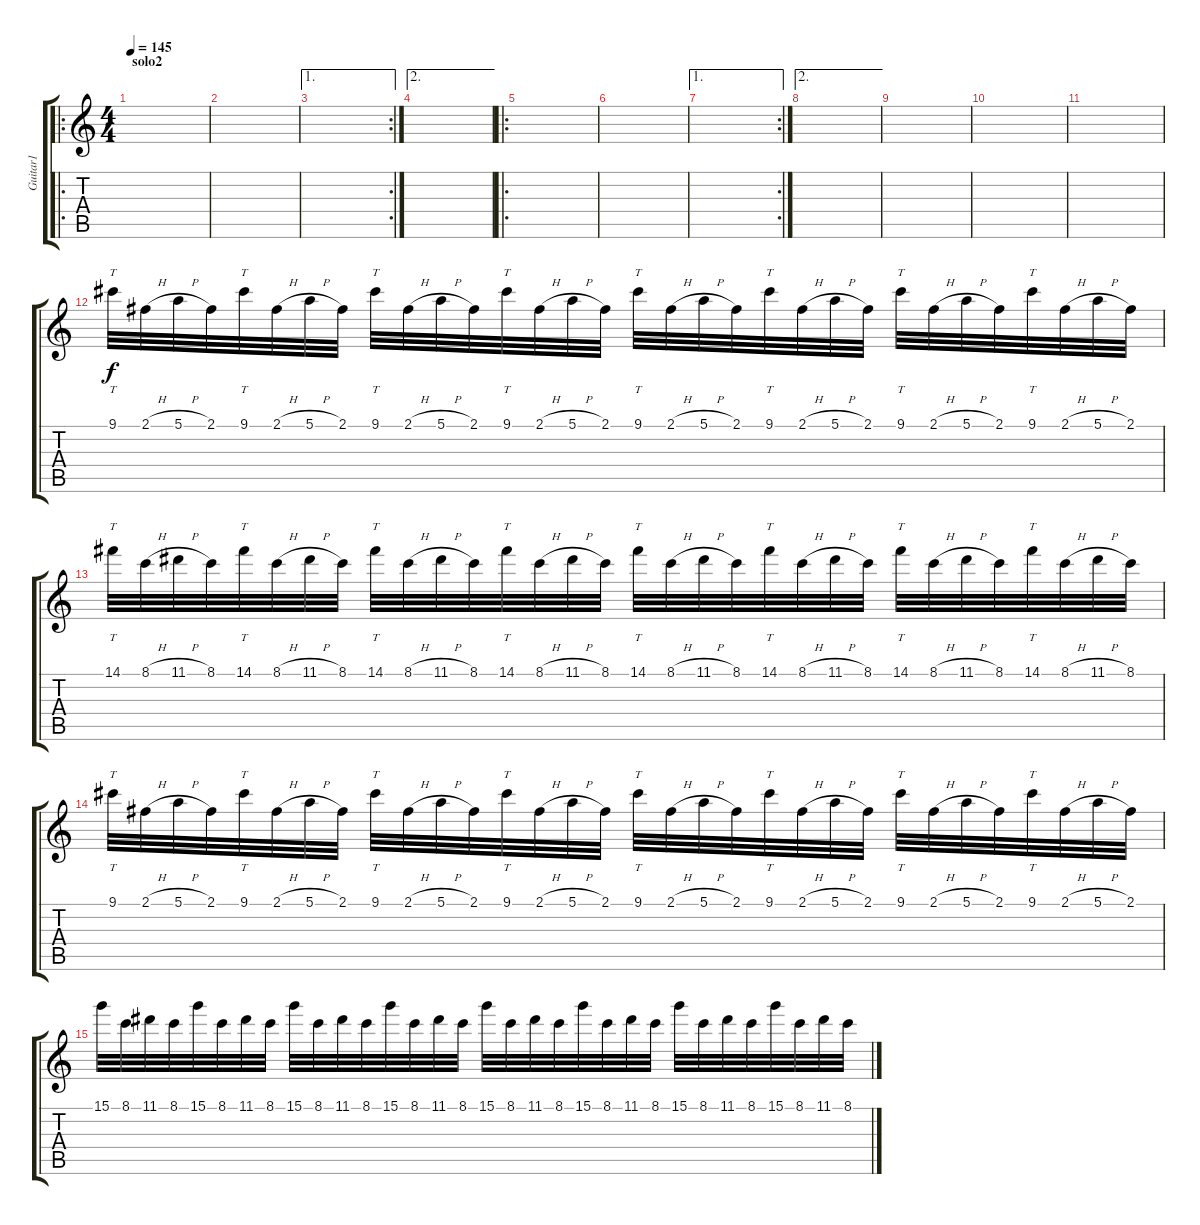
\track ("Guitar1" "Guitar1") {instrument distortionguitar}
\staff {score tabs}
\tuning (E4 B3 G3 D3 A2 E2) {hide}
\ro
\ts (4 4)
\section ("" "solo2")
\tempo 145
\clef g2
\ks c
|
|
\ae 1
\rc 2
|
\ae 2
|
\ro
|
|
\ae 1
\rc 2
|
\ae 2
|
|
|
|
9.1.32{tt} 2.1{h}.32 5.1{h}.32 2.1.32 9.1.32{tt} 2.1{h}.32 5.1{h}.32 2.1.32 9.1.32{tt} 2.1{h}.32 5.1{h}.32 2.1.32 9.1.32{tt} 2.1{h}.32 5.1{h}.32 2.1.32 9.1.32{tt} 2.1{h}.32 5.1{h}.32 2.1.32 9.1.32{tt} 2.1{h}.32 5.1{h}.32 2.1.32 9.1.32{tt} 2.1{h}.32 5.1{h}.32 2.1.32 9.1.32{tt} 2.1{h}.32 5.1{h}.32 2.1.32 |
14.1.32{tt} 8.1{h}.32 11.1{h}.32 8.1.32 14.1.32{tt} 8.1{h}.32 11.1{h}.32 8.1.32 14.1.32{tt} 8.1{h}.32 11.1{h}.32 8.1.32 14.1.32{tt} 8.1{h}.32 11.1{h}.32 8.1.32 14.1.32{tt} 8.1{h}.32 11.1{h}.32 8.1.32 14.1.32{tt} 8.1{h}.32 11.1{h}.32 8.1.32 14.1.32{tt} 8.1{h}.32 11.1{h}.32 8.1.32 14.1.32{tt} 8.1{h}.32 11.1{h}.32 8.1.32 |
9.1.32{tt} 2.1{h}.32 5.1{h}.32 2.1.32 9.1.32{tt} 2.1{h}.32 5.1{h}.32 2.1.32 9.1.32{tt} 2.1{h}.32 5.1{h}.32 2.1.32 9.1.32{tt} 2.1{h}.32 5.1{h}.32 2.1.32 9.1.32{tt} 2.1{h}.32 5.1{h}.32 2.1.32 9.1.32{tt} 2.1{h}.32 5.1{h}.32 2.1.32 9.1.32{tt} 2.1{h}.32 5.1{h}.32 2.1.32 9.1.32{tt} 2.1{h}.32 5.1{h}.32 2.1.32 |
15.1.32 8.1.32 11.1.32 8.1.32 15.1.32 8.1.32 11.1.32 8.1.32 15.1.32 8.1.32 11.1.32 8.1.32 15.1.32 8.1.32 11.1.32 8.1.32 15.1.32 8.1.32 11.1.32 8.1.32 15.1.32 8.1.32 11.1.32 8.1.32 15.1.32 8.1.32 11.1.32 8.1.32 15.1.32 8.1.32 11.1.32 8.1.32
